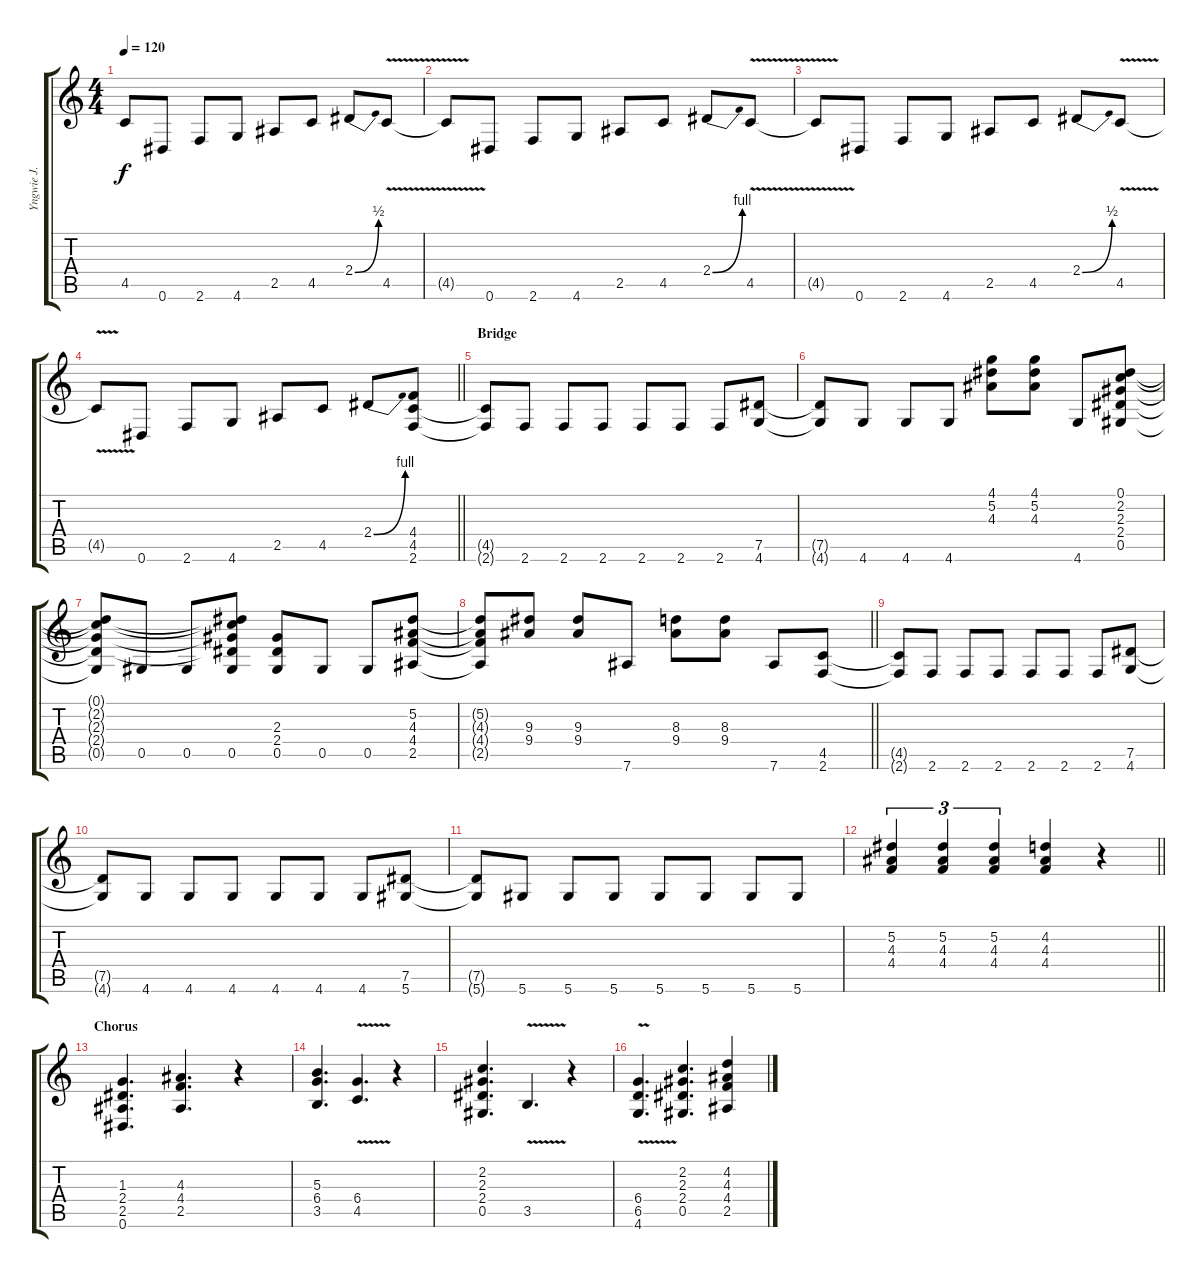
\track ("Yngwie J. Malmsteen" "Yngwie J. ") {instrument overdrivenguitar}
\staff {score tabs}
\tuning (Eb4 Bb3 Gb3 Db3 Ab2 Eb2) {hide}
\ts (4 4)
\tempo 120
\clef g2
\ks c
4.5{t}.8{dy f} 0.6.8 2.6.8 4.6.8 2.5.8 4.5.8 2.4{be (bend 0 0 60 2)}.8 4.5{v}.8 |
4.5{t}.8 0.6.8 2.6.8 4.6.8 2.5.8 4.5.8 2.4{be (bend 0 0 60 4)}.8 4.5{v}.8 |
4.5{t}.8 0.6.8 2.6.8 4.6.8 2.5.8 4.5.8 2.4{be (bend 0 0 60 2)}.8 4.5{v}.8 |
\barLineRight lightlight
4.5{t}.8 0.6.8 2.6.8 4.6.8 2.5.8 4.5.8 2.4{be (bend 0 0 60 4)}.8 (4.4 4.5 2.6).8 |
\section ("" "Bridge")
(4.5{t} 2.6{t}).8 2.6.8 2.6.8 2.6.8 2.6.8 2.6.8 2.6.8 (7.5 4.6).8 |
(7.5{t} 4.6{t}).8 4.6.8 4.6.8 4.6.8 (4.1 5.2 4.3).8 (4.1 5.2 4.3).8 4.6.8 (0.1 2.2 2.3 2.4 0.5).8 |
(0.1{t} 2.2{t} 2.3{t} 2.4{t} 0.5{t}).8 0.5.8 0.5.8 (0.1{t} 2.2{t} 2.3{t} 2.4{t} 0.5).8 (2.3 2.4 0.5).8 0.5.8 0.5.8 (5.2 4.3 4.4 2.5).8 |
\barLineRight lightlight
(5.2{t} 4.3{t} 4.4{t} 2.5{t}).8 (9.3 9.4).8 (9.3 9.4).8 7.6.8 (8.3 9.4).8 (8.3 9.4).8 7.6.8 (4.5 2.6).8 |
(4.5{t} 2.6{t}).8 2.6.8 2.6.8 2.6.8 2.6.8 2.6.8 2.6.8 (7.5 4.6).8 |
(7.5{t} 4.6{t}).8 4.6.8 4.6.8 4.6.8 4.6.8 4.6.8 4.6.8 (7.5 5.6).8 |
(7.5{t} 5.6{t}).8 5.6.8 5.6.8 5.6.8 5.6.8 5.6.8 5.6.8 5.6.8 |
\barLineRight lightlight
(5.2 4.3 4.4).4{tu (3 2)} (5.2 4.3 4.4).4{tu (3 2)} (5.2 4.3 4.4).4{tu (3 2)} (4.2 4.3 4.4).4 r.4 |
\section ("" "Chorus")
(1.3 2.4 2.5 0.6).4{d} (4.3 4.4 2.5).4{d} r.4 |
(5.3 6.4 3.5).4{d} (6.4 4.5{v}).4{d} r.4 |
(2.2 2.3 2.4 0.5).4{d} 3.5{v}.4{d} r.4 |
(6.4 6.5 4.6{v}).4{d} (2.2 2.3 2.4 0.5).4{d} (4.2 4.3 4.4 2.5).4
